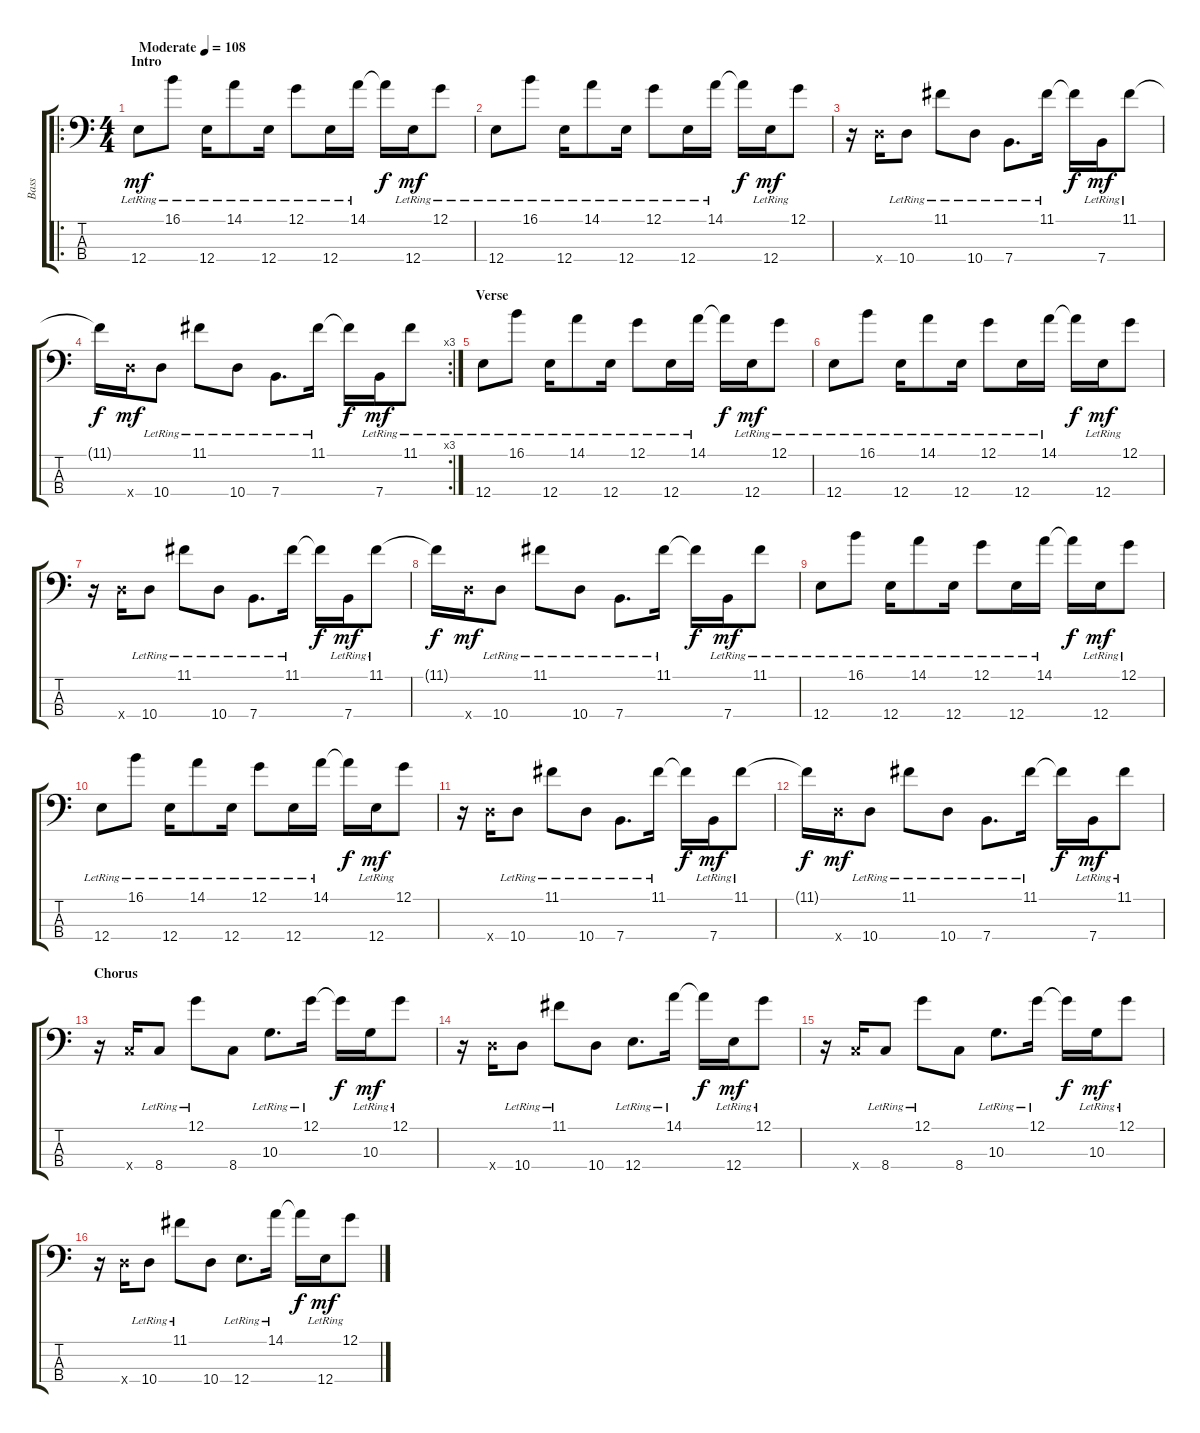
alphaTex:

\track ("Bass" "Bass") {instrument electricbassfinger}
\staff {score tabs}
\tuning (G2 D2 A1 E1) {hide}
\ro
\ts (4 4)
\section ("" "Intro")
\tempo (108 "Moderate")
\clef f4
\ks c
12.4{lr}.8{dy mf instrument electricbassfinger} 16.1{lr}.8 12.4{lr}.16 14.1{lr}.8 12.4{lr}.16 12.1{lr}.8 12.4{lr}.16 14.1{lr}.16 14.1{t}.16{dy f} 12.4{lr}.16{dy mf} 12.1{lr}.8 |
12.4{lr}.8 16.1{lr}.8 12.4{lr}.16 14.1{lr}.8 12.4{lr}.16 12.1{lr}.8 12.4{lr}.16 14.1{lr}.16 14.1{t}.16{dy f} 12.4{lr}.16{dy mf} 12.1{lr}.8 |
r.16 10.4{x}.16 10.4{lr}.8 11.1{lr}.8 10.4{lr}.8 7.4{lr}.8{d} 11.1{lr}.16 11.1{t}.16{dy f} 7.4{lr}.16{dy mf} 11.1{lr}.8 |
\rc 3
11.1{t}.16{dy f} 10.4{x}.16{dy mf} 10.4{lr}.8 11.1{lr}.8 10.4{lr}.8 7.4{lr}.8{d} 11.1{lr}.16 11.1{t}.16{dy f} 7.4{lr}.16{dy mf} 11.1{lr}.8 |
\section ("" "Verse")
12.4{lr}.8 16.1{lr}.8 12.4{lr}.16 14.1{lr}.8 12.4{lr}.16 12.1{lr}.8 12.4{lr}.16 14.1{lr}.16 14.1{t}.16{dy f} 12.4{lr}.16{dy mf} 12.1{lr}.8 |
12.4{lr}.8 16.1{lr}.8 12.4{lr}.16 14.1{lr}.8 12.4{lr}.16 12.1{lr}.8 12.4{lr}.16 14.1{lr}.16 14.1{t}.16{dy f} 12.4{lr}.16{dy mf} 12.1{lr}.8 |
r.16 10.4{x}.16 10.4{lr}.8 11.1{lr}.8 10.4{lr}.8 7.4{lr}.8{d} 11.1{lr}.16 11.1{t}.16{dy f} 7.4{lr}.16{dy mf} 11.1{lr}.8 |
11.1{t}.16{dy f} 10.4{x}.16{dy mf} 10.4{lr}.8 11.1{lr}.8 10.4{lr}.8 7.4{lr}.8{d} 11.1{lr}.16 11.1{t}.16{dy f} 7.4{lr}.16{dy mf} 11.1{lr}.8 |
12.4{lr}.8 16.1{lr}.8 12.4{lr}.16 14.1{lr}.8 12.4{lr}.16 12.1{lr}.8 12.4{lr}.16 14.1{lr}.16 14.1{t}.16{dy f} 12.4{lr}.16{dy mf} 12.1{lr}.8 |
12.4{lr}.8 16.1{lr}.8 12.4{lr}.16 14.1{lr}.8 12.4{lr}.16 12.1{lr}.8 12.4{lr}.16 14.1{lr}.16 14.1{t}.16{dy f} 12.4{lr}.16{dy mf} 12.1{lr}.8 |
r.16 10.4{x}.16 10.4{lr}.8 11.1{lr}.8 10.4{lr}.8 7.4{lr}.8{d} 11.1{lr}.16 11.1{t}.16{dy f} 7.4{lr}.16{dy mf} 11.1{lr}.8 |
11.1{t}.16{dy f} 10.4{x}.16{dy mf} 10.4{lr}.8 11.1{lr}.8 10.4{lr}.8 7.4{lr}.8{d} 11.1{lr}.16 11.1{t}.16{dy f} 7.4{lr}.16{dy mf} 11.1{lr}.8 |
\section ("" "Chorus")
r.16 8.4{x}.16 8.4{lr}.8 12.1{lr}.8 8.4.8 10.3{lr}.8{d} 12.1{lr}.16 12.1{t}.16{dy f} 10.3{lr}.16{dy mf} 12.1{lr}.8 |
r.16 10.4{x}.16 10.4{lr}.8 11.1{lr}.8 10.4.8 12.4{lr}.8{d} 14.1{lr}.16 14.1{t}.16{dy f} 12.4{lr}.16{dy mf} 12.1{lr}.8 |
r.16 8.4{x}.16 8.4{lr}.8 12.1{lr}.8 8.4.8 10.3{lr}.8{d} 12.1{lr}.16 12.1{t}.16{dy f} 10.3{lr}.16{dy mf} 12.1{lr}.8 |
r.16 10.4{x}.16 10.4{lr}.8 11.1{lr}.8 10.4.8 12.4{lr}.8{d} 14.1{lr}.16 14.1{t}.16{dy f} 12.4{lr}.16{dy mf} 12.1{lr}.8
